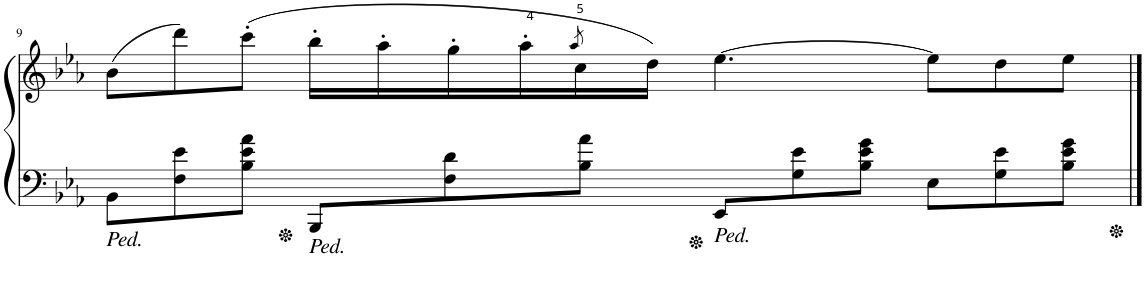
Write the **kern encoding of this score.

**kern	**kern
*part1	*part1
*staff2	*staff1
*I"Piano	*
*I'Pno	*
!!LO:PB:g=z
*clefF4	*clefG2
*k[b-e-a-]	*k[b-e-a-]
*M12/8	*M12/8
=9	=9
8BB-\L	(8b-\L
8F\ 8e-\	8ddd\)
8B-\ 8e-\ 8a-\J	(8ccc'\J
8BBB-/L	16bb-'\LL
.	16aa-'\
8F\ 8d\	16gg'\
.	16aa-'\
.	8qaa-/
8B-\ 8a-\J	16cc\
.	16dd\JJ)
8EE-/L	[4.ee-\
8G\ 8e-\	.
8B-\ 8e-\ 8g\J	.
8E-\L	8ee-\L]
8G\ 8e-\	8dd\
8B-\ 8e-\ 8g\J	8ee-\J
==	==
*-	*-
